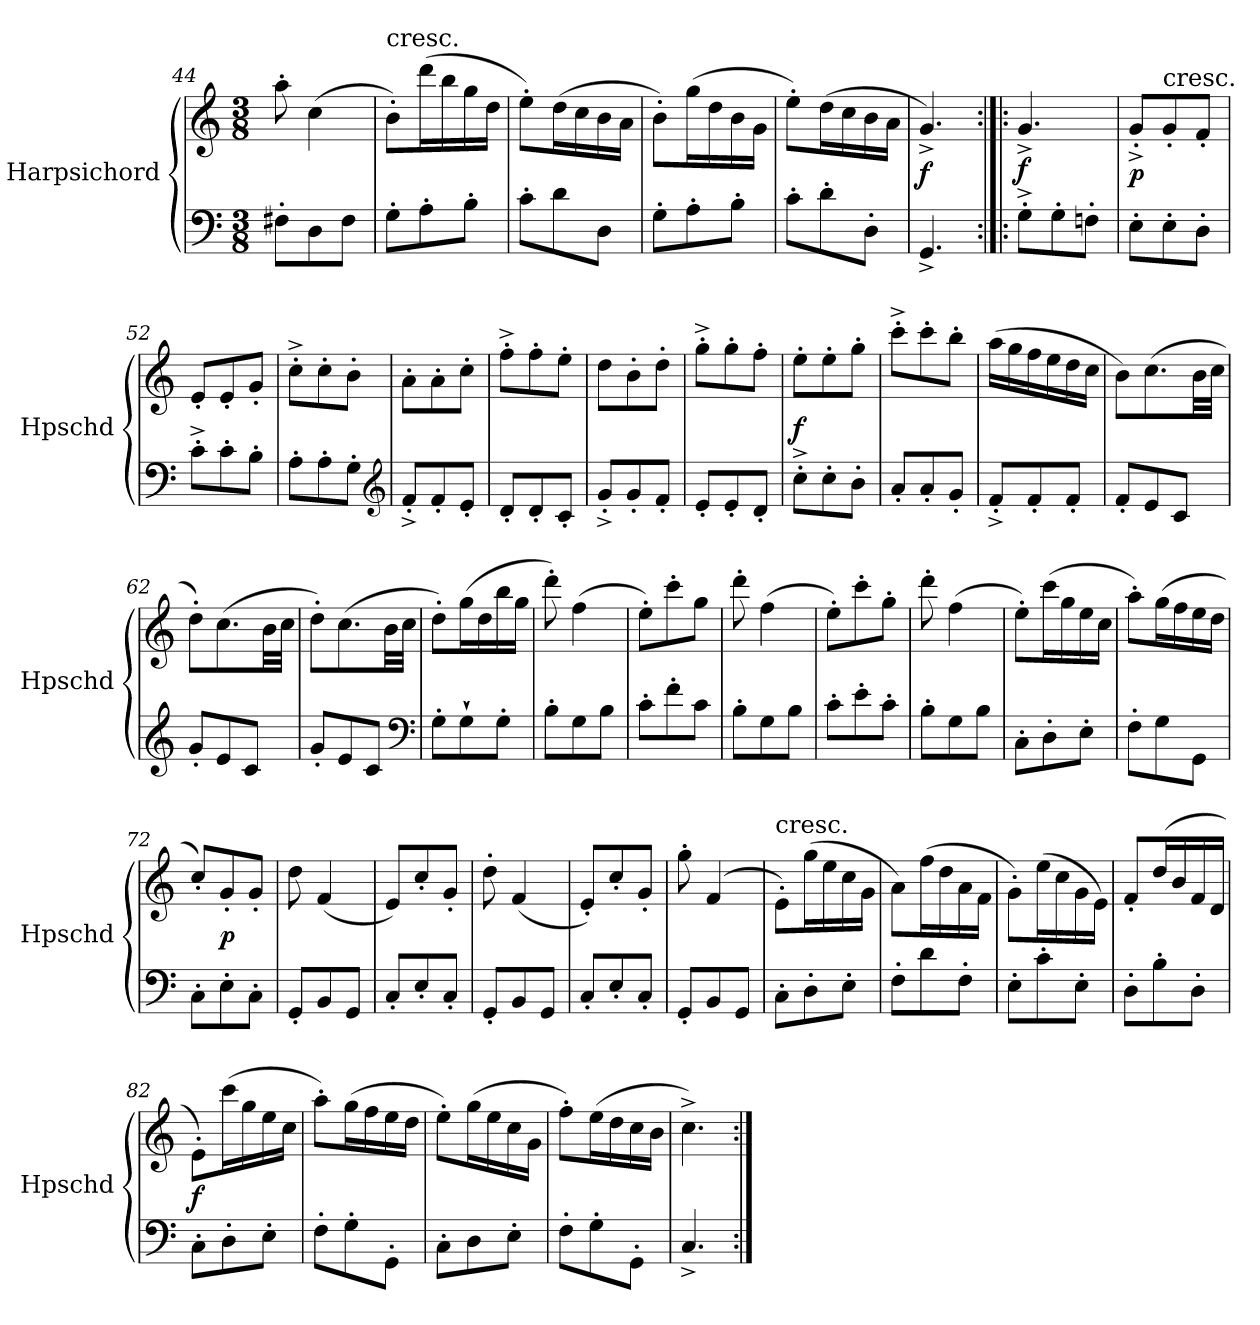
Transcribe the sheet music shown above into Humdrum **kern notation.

**kern	**kern	**dynam
*part1	*part1	*part1
*staff2	*staff1	*staff1/2
*I"Harpsichord	*	*
*I'Hpschd	*	*
*clefF4	*clefG2	*
*k[]	*k[]	*
*C:	*C:	*
*M3/8	*M3/8	*
=44	=44	=44
8F#X'\L	8aa'\	.
8D\	(4cc\	.
8F#\J	.	.
=45	=45	=45
!	!LO:TX:t=cresc.	!
8G'\L	8b'\L)	.
8A'\	(16ddd\L	.
.	16bb\	.
8B'\J	16gg\	.
.	16dd\JJ	.
=46	=46	=46
8c'\L	8ee'\L)	.
8d\	(16dd\L	.
.	16cc\	.
8D\J	16b\	.
.	16a\JJ	.
=47	=47	=47
8G'\L	8b'\L)	.
8A'\	(16gg\L	.
.	16dd\	.
8B'\J	16b\	.
.	16g\JJ	.
=48	=48	=48
8c'\L	8ee'\L)	.
8d'\	(16dd\L	.
.	16cc\	.
8D'\J	16b\	.
.	16a\JJ	.
=49	=49	=49
4.GG^/	4.g^/)	f
=50:|!|:	=50:|!|:	=50:|!|:
8G'^\L	4.g^/	f
8G'\	.	.
8Fn'\J	.	.
=51	=51	=51
8E'\L	8g'^/L	p
!	!LO:TX:t=cresc.	!
8E'\	8g'/	.
8D'\J	8f'/J	.
=52	=52	=52
8c'^\L	8e'/L	.
8c'\	8e'/	.
8B'\J	8g'/J	.
=53	=53	=53
8A'\L	8cc'^\L	.
8A'\	8cc'\	.
8G'\J	8b'\J	.
*clefG2	*	*
=54	=54	=54
8f'^/L	8a'\L	.
8f'/	8a'\	.
8e'/J	8cc'\J	.
=55	=55	=55
8d'/L	8ff'^\L	.
8d'/	8ff'\	.
8c'/J	8ee'\J	.
=56	=56	=56
8g'^/L	8dd\L	.
8g'/	8b'\	.
8f'/J	8dd'\J	.
=57	=57	=57
8e'/L	8gg'^\L	.
8e'/	8gg'\	.
8d'/J	8ff'\J	.
=58	=58	=58
8cc'^\L	8ee'\L	f
8cc'\	8ee'\	.
8b'\J	8gg'\J	.
=59	=59	=59
8a'/L	8ccc'^\L	.
8a'/	8ccc'\	.
8g'/J	8bb'\J	.
=60	=60	=60
8f'^/L	(16aa\LL	.
.	16gg\	.
8f'/	16ff\	.
.	16ee\	.
8f'/J	16dd\	.
.	16cc\JJ	.
=61	=61	=61
8f'/L	8b\L)	.
8e/	(8.cc\	.
8c/J	.	.
.	32b\LL	.
.	32cc\JJJ	.
=62	=62	=62
8g'/L	8dd'\L)	.
8e/	(8.cc\	.
8c/J	.	.
.	32b\LL	.
.	32cc\JJJ	.
=63	=63	=63
8g'/L	8dd'\L)	.
8e/	(8.cc\	.
8c/J	.	.
.	32b\LL	.
.	32cc\JJJ	.
*clefF4	*	*
=64	=64	=64
8G'\L	8dd'\L)	.
8G`\	(16gg\L	.
.	16dd\	.
8G'\J	16bb\	.
.	16gg\JJ	.
=65	=65	=65
8B'\L	8ddd'\)	.
8G\	(4ff\	.
8B\J	.	.
=66	=66	=66
8c'\L	8ee'\L)	.
8f'\	8ccc'\	.
8c\J	8gg\J	.
=67	=67	=67
8B'\L	8ddd'\	.
8G\	(4ff\	.
8B\J	.	.
=68	=68	=68
8c'\L	8ee'\L)	.
8e'\	8ccc'\	.
8c'\J	8gg'\J	.
=69	=69	=69
8B'\L	8ddd'\	.
8G\	(4ff\	.
8B\J	.	.
=70	=70	=70
8C'\L	8ee'\L)	.
8D'\	(16ccc\L	.
.	16gg\	.
8E'\J	16ee\	.
.	16cc\JJ	.
=71	=71	=71
8F'\L	8aa'\L)	.
8G\	(16gg\L	.
.	16ff\	.
8GG\J	16ee\	.
.	16dd\JJ	.
=72	=72	=72
8C'\L	8cc'/L)	.
8E'\	8g'/	p
8C'\J	8g'/J	.
=73	=73	=73
8GG'/L	8dd\	.
8BB/	(4f/	.
8GG/J	.	.
=74	=74	=74
8C'/L	8e/L)	.
8E'/	8cc'/	.
8C'/J	8g'/J	.
=75	=75	=75
8GG'/L	8dd'\	.
8BB/	(4f/	.
8GG/J	.	.
=76	=76	=76
8C'/L	8e'/L)	.
8E'/	8cc'/	.
8C'/J	8g'/J	.
=77	=77	=77
8GG'/L	8gg'\	.
8BB/	(4f/	.
8GG/J	.	.
=78	=78	=78
!	!LO:TX:t=cresc.	!
8C'\L	8e'\L)	.
8D'\	(16gg\L	.
.	16ee\	.
8E'\J	16cc\	.
.	16g\JJ	.
=79	=79	=79
8F'\L	8a\L)	.
8d\	(16ff\L	.
.	16dd\	.
8F'\J	16a\	.
.	16f\JJ	.
=80	=80	=80
8E'\L	8g'\L)	.
8c'\	(16ee\L	.
.	16cc\	.
8E'\J	16g\	.
.	16e\JJ)	.
=81	=81	=81
8D'\L	8f'/L	.
8B'\	(16dd/L	.
.	16b/	.
8D'\J	16f/	.
.	16d/JJ	.
=82	=82	=82
8C'\L	8e'\L)	f
8D'\	(16ccc\L	.
.	16gg\	.
8E'\J	16ee\	.
.	16cc\JJ	.
=83	=83	=83
8F'\L	8aa'\L)	.
8G'\	(16gg\L	.
.	16ff\	.
8GG'\J	16ee\	.
.	16dd\JJ	.
=84	=84	=84
8C'\L	8ee'\L)	.
8D\	(16gg\L	.
.	16ee\	.
8E'\J	16cc\	.
.	16g\JJ	.
=85	=85	=85
8F'\L	8ff'\L)	.
8G'\	(16ee\L	.
.	16dd\	.
8GG'\J	16cc\	.
.	16b\JJ	.
=86	=86	=86
4.C^/	4.cc^\)	.
=:|!	=:|!	=:|!
*-	*-	*-
